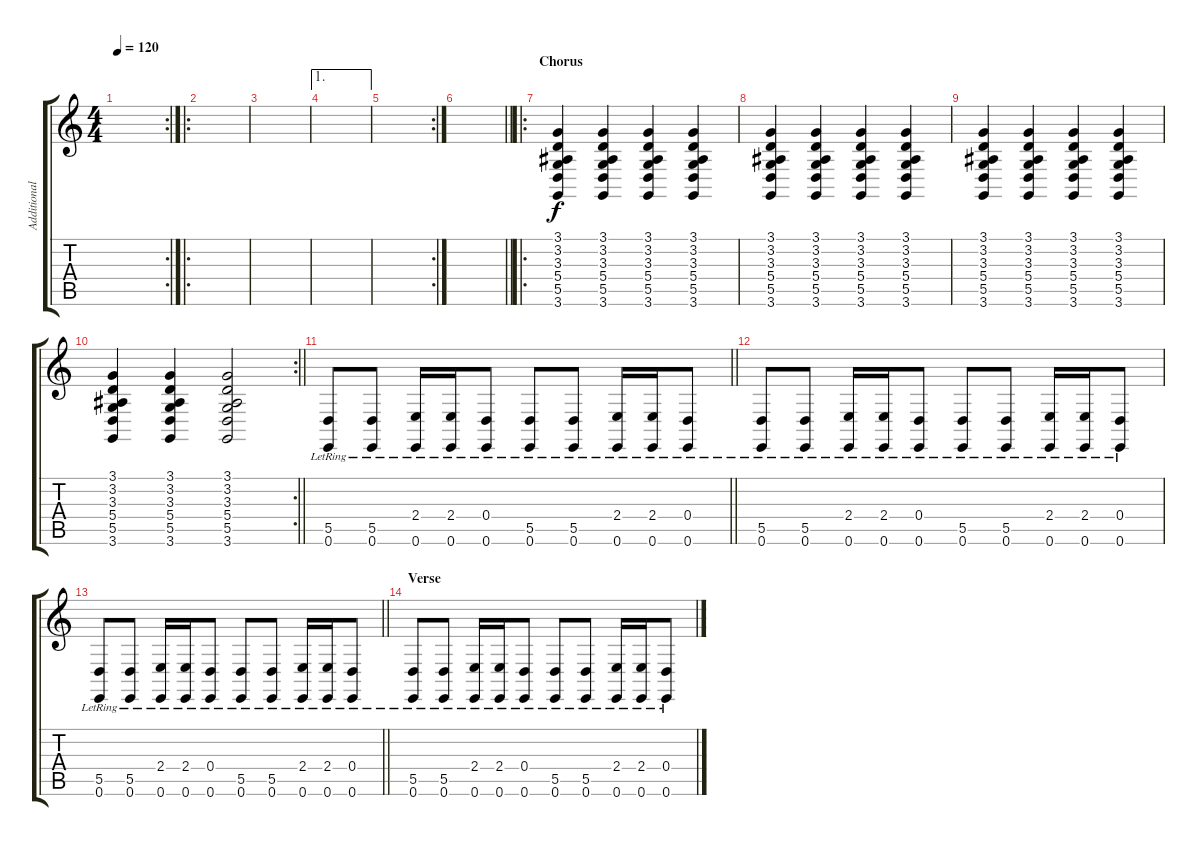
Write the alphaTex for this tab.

\track ("Additional Percussion" "Additional") {instrument agogo}
\staff {score tabs}
\tuning (E4 B3 G3 D3 A2 E2) {hide}
\rc 2
\ts (4 4)
\tempo 120
\clef g2
\ks c
|
\ro
|
|
\ae 1
|
\rc 2
|
\barLineRight lightlight
|
\ro
\section ("" "Chorus")
(3.1 3.2 3.3 5.4 5.5 3.6).4{volume 16 instrument reversecymbal} (3.1 3.2 3.3 5.4 5.5 3.6).4 (3.1 3.2 3.3 5.4 5.5 3.6).4 (3.1 3.2 3.3 5.4 5.5 3.6).4 |
(3.1 3.2 3.3 5.4 5.5 3.6).4 (3.1 3.2 3.3 5.4 5.5 3.6).4 (3.1 3.2 3.3 5.4 5.5 3.6).4 (3.1 3.2 3.3 5.4 5.5 3.6).4 |
(3.1 3.2 3.3 5.4 5.5 3.6).4 (3.1 3.2 3.3 5.4 5.5 3.6).4 (3.1 3.2 3.3 5.4 5.5 3.6).4 (3.1 3.2 3.3 5.4 5.5 3.6).4 |
\rc 2
\barLineRight lightlight
(3.1 3.2 3.3 5.4 5.5 3.6).4 (3.1 3.2 3.3 5.4 5.5 3.6).4 (3.1 3.2 3.3 5.4 5.5 3.6).2 |
\barLineRight lightlight
(5.5{lr} 0.6{lr}).8{volume 16 instrument agogo} (5.5{lr} 0.6{lr}).8 (2.4{lr} 0.6{lr}).16 (2.4{lr} 0.6{lr}).16 (0.4{lr} 0.6{lr}).8 (5.5{lr} 0.6{lr}).8 (5.5{lr} 0.6{lr}).8 (2.4{lr} 0.6{lr}).16 (2.4{lr} 0.6{lr}).16 (0.4{lr} 0.6{lr}).8 |
(5.5{lr} 0.6{lr}).8 (5.5{lr} 0.6{lr}).8 (2.4{lr} 0.6{lr}).16 (2.4{lr} 0.6{lr}).16 (0.4{lr} 0.6{lr}).8 (5.5{lr} 0.6{lr}).8 (5.5{lr} 0.6{lr}).8 (2.4{lr} 0.6{lr}).16 (2.4{lr} 0.6{lr}).16 (0.4{lr} 0.6{lr}).8 |
\barLineRight lightlight
(5.5{lr} 0.6{lr}).8 (5.5{lr} 0.6{lr}).8 (2.4{lr} 0.6{lr}).16 (2.4{lr} 0.6{lr}).16 (0.4{lr} 0.6{lr}).8 (5.5{lr} 0.6{lr}).8 (5.5{lr} 0.6{lr}).8 (2.4{lr} 0.6{lr}).16 (2.4{lr} 0.6{lr}).16 (0.4{lr} 0.6{lr}).8 |
\section ("" "Verse")
(5.5{lr} 0.6{lr}).8 (5.5{lr} 0.6{lr}).8 (2.4{lr} 0.6{lr}).16 (2.4{lr} 0.6{lr}).16 (0.4{lr} 0.6{lr}).8 (5.5{lr} 0.6{lr}).8 (5.5{lr} 0.6{lr}).8 (2.4{lr} 0.6{lr}).16 (2.4{lr} 0.6{lr}).16 (0.4{lr} 0.6{lr}).8
